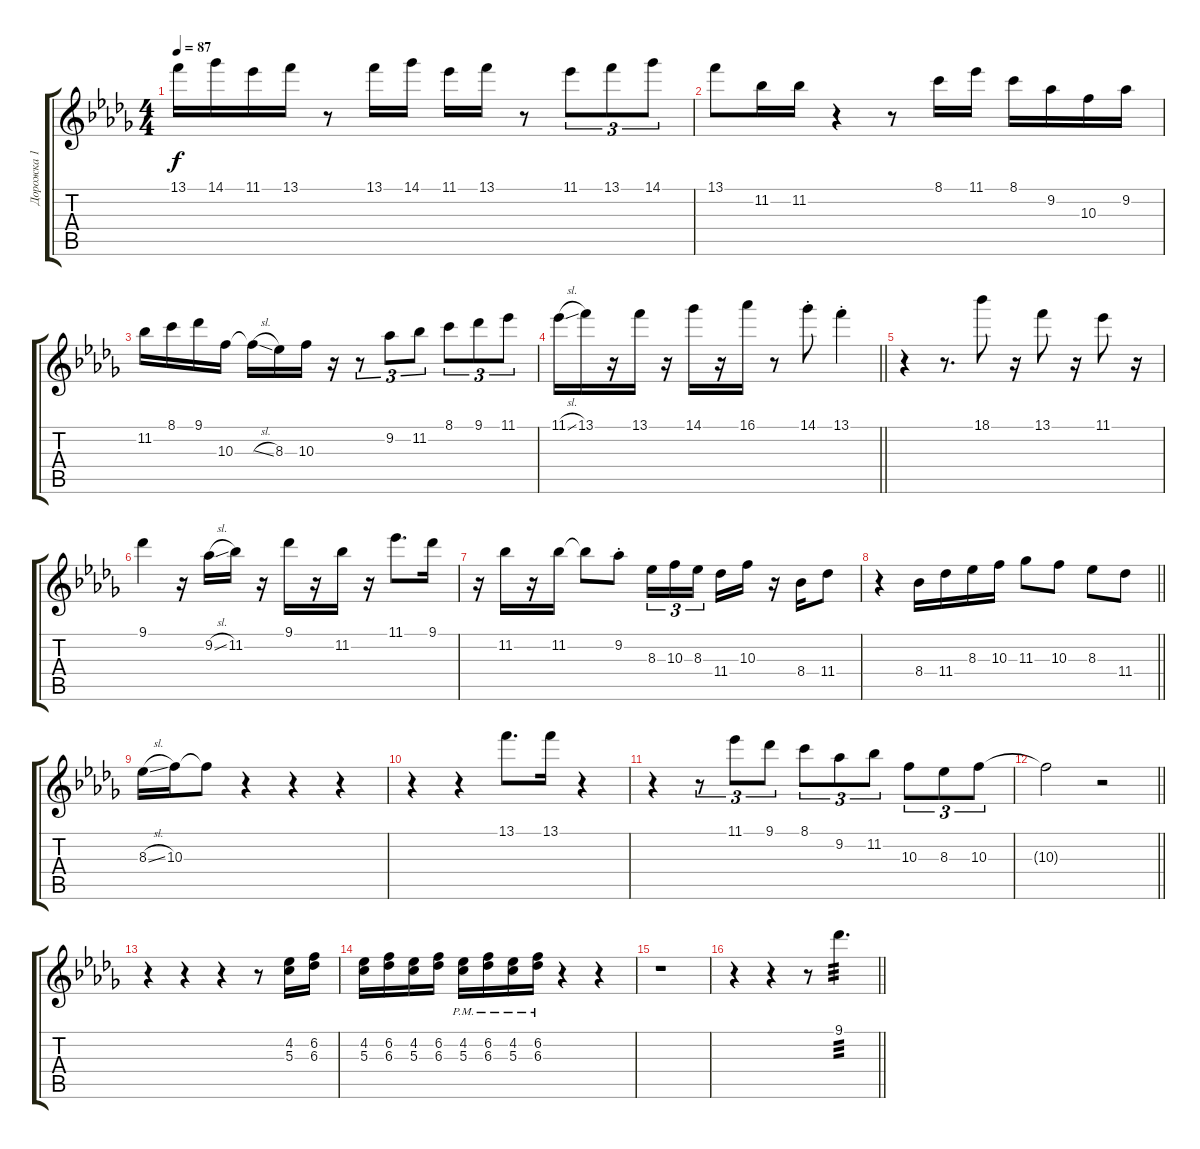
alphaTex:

\track ("Дорожка 1" "Дорожка 1") {instrument acousticguitarnylon}
\staff {score tabs}
\tuning (E4 B3 G3 D3 A2 E2) {hide}
\ts (4 4)
\tempo 87
\clef g2
\ks bbminor
13.1.16{dy f} 14.1.16 11.1.16 13.1.16 r.8 13.1.16 14.1.16 11.1.16 13.1.16 r.8 11.1.8{tu (3 2)} 13.1.8{tu (3 2)} 14.1.8{tu (3 2)} |
13.1.8 11.2.16 11.2.16 r.4 r.8 8.1.16 11.1.16 8.1.16 9.2.16 10.3.16 9.2.16 |
11.2.16 8.1.16 9.1.16 10.3.16 10.3{sl t}.16 8.3.16 10.3.16 r.16 r.8{tu (3 2)} 9.2.8{tu (3 2)} 11.2.8{tu (3 2)} 8.1.8{tu (3 2)} 9.1.8{tu (3 2)} 11.1.8{tu (3 2)} |
\barLineRight lightlight
11.1{sl}.16 13.1.16 r.16 13.1.16 r.16 14.1.16 r.16 16.1.16 r.8 14.1{st}.8 13.1{st}.4 |
r.4 r.8{d} 18.1.8 r.16 13.1.8 r.16 11.1.8 r.16 |
9.1.4 r.16 9.2{sl}.16 11.2.16 r.16 9.1.16 r.16 11.2.16 r.16 11.1.8{d} 9.1.16 |
r.16 11.2.16 r.16 11.2.16 11.2{t}.8 9.2{st}.8 8.3.16{tu (3 2)} 10.3.16{tu (3 2)} 8.3.16{tu (3 2) beam splitsecondary} 11.4.16 10.3.16 r.16 8.4.16 11.4.8 |
\barLineRight lightlight
r.4 8.4.16 11.4.16 8.3.16 10.3.16 11.3.8 10.3.8 8.3.8 11.4.8 |
8.3{sl}.16 10.3.16 10.3{t}.8 r.4 r.4 r.4 |
r.4 r.4 13.1.8{d} 13.1.16 r.4 |
r.4 r.8{tu (3 2)} 11.1.8{tu (3 2)} 9.1.8{tu (3 2)} 8.1.8{tu (3 2)} 9.2.8{tu (3 2)} 11.2.8{tu (3 2)} 10.3.8{tu (3 2)} 8.3.8{tu (3 2)} 10.3.8{tu (3 2)} |
\barLineRight lightlight
10.3{t}.2 r.2 |
r.4 r.4 r.4 r.8 (4.2 5.3).16 (6.2 6.3).16 |
(4.2 5.3).16 (6.2 6.3).16 (4.2 5.3).16 (6.2 6.3).16 (4.2{pm} 5.3{pm}).16 (6.2{pm} 6.3{pm}).16 (4.2{pm} 5.3{pm}).16 (6.2{pm} 6.3{pm}).16 r.4 r.4 |
r.1 |
\barLineRight lightlight
r.4 r.4 r.8 9.1.4{d tp 3}
